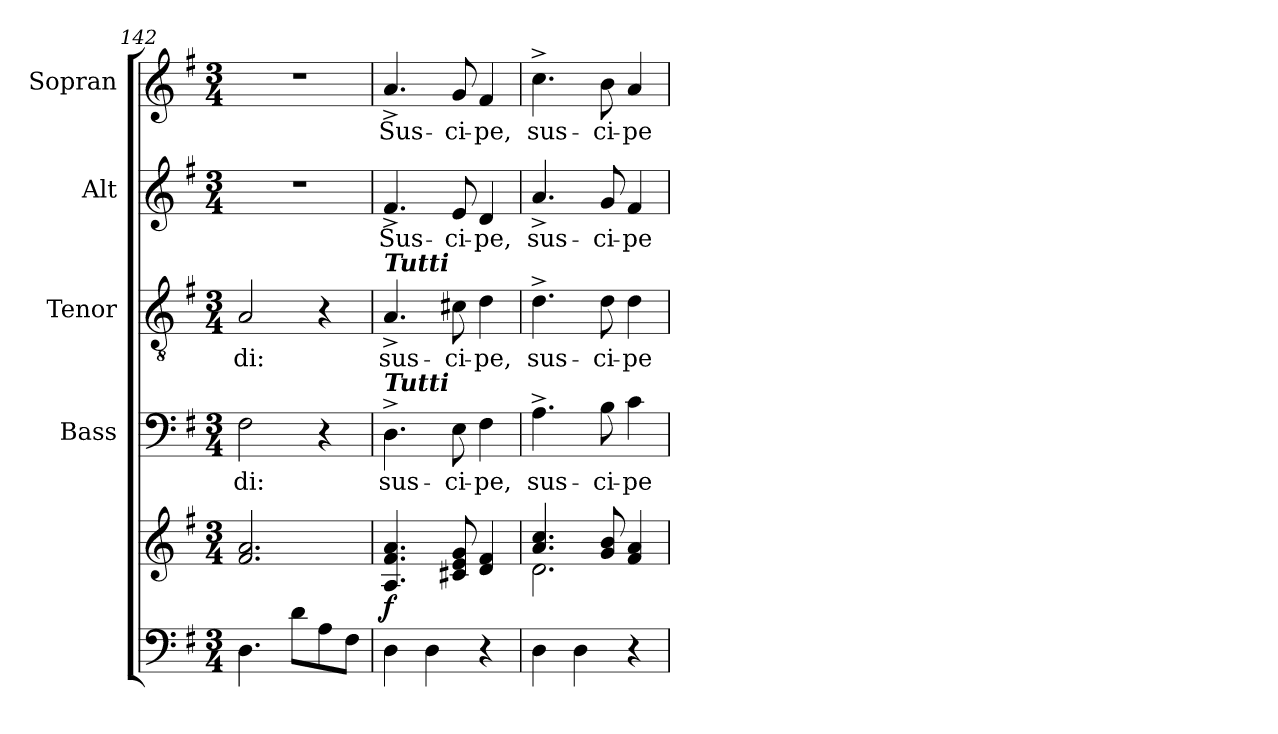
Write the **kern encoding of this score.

**kern	**kern	**dynam	**kern	**text	**kern	**text	**kern	**text	**kern	**text
*part5	*part5	*part5	*part4	*part4	*part3	*part3	*part2	*part2	*part1	*part1
*staff6	*staff5	*staff5/6	*staff4	*staff4	*staff3	*staff3	*staff2	*staff2	*staff1	*staff1
*	*	*	*I"Bass	*	*I"Tenor	*	*I"Alt	*	*I"Sopran	*
*	*	*	*I'B.	*	*I'T.	*	*I'A.	*	*I'S.	*
*clefF4	*clefG2	*	*clefF4	*	*clefGv2	*	*clefG2	*	*clefG2	*
*k[f#]	*k[f#]	*	*k[f#]	*	*k[f#]	*	*k[f#]	*	*k[f#]	*
*G:	*G:	*	*G:	*	*G:	*	*G:	*	*G:	*
*M3/4	*M3/4	*	*M3/4	*	*M3/4	*	*M3/4	*	*M3/4	*
=142	=142	=142	=142	=142	=142	=142	=142	=142	=142	=142
!	!	!	!	!LO:LY:b	!	!LO:LY:b	!	!	!	!
4.D\	2.f#/ 2.a/	.	2F#\	-di:	2A/	-di:	2.r	.	2.r	.
8d\L	.	.	.	.	.	.	.	.	.	.
8A\	.	.	4r	.	4r	.	.	.	.	.
8F#\J	.	.	.	.	.	.	.	.	.	.
=143	=143	=143	=143	=143	=143	=143	=143	=143	=143	=143
!	!	!	!	!	!LO:TX:a:Bi:t=Tutti	!	!	!	!	!
!	!	!	!LO:TX:a:Bi:t=Tutti	!	!	!	!	!	!	!
!	!	!LO:DY:b	!	!LO:LY:b	!	!LO:LY:b	!	!LO:LY:b	!	!LO:LY:b
4D\	4.A/ 4.f#/ 4.a/	f	4.D^>\	sus-	4.A^>/	sus-	4.f#^>/	Sus-	4.a^>/	Sus-
4D\	.	.	.	.	.	.	.	.	.	.
!	!	!	!	!LO:LY:b	!	!LO:LY:b	!	!LO:LY:b	!	!LO:LY:b
.	8c#X/ 8e/ 8g/	.	8E\	-ci-	8c#X\	-ci-	8e/	-ci-	8g/	-ci-
!	!	!	!	!LO:LY:b	!	!LO:LY:b	!	!LO:LY:b	!	!LO:LY:b
4r	4d/ 4f#/	.	4F#\	-pe,	4d\	-pe,	4d/	-pe,	4f#/	-pe,
=144	=144	=144	=144	=144	=144	=144	=144	=144	=144	=144
*	*^	*	*	*	*	*	*	*	*	*
!	!	!	!	!	!LO:LY:b	!	!LO:LY:b	!	!LO:LY:b	!	!LO:LY:b
4D\	4.a/ 4.cc/	2.d\	.	4.A^>\	sus-	4.d^>\	sus-	4.a^>/	sus-	4.cc^>\	sus-
4D\	.	.	.	.	.	.	.	.	.	.	.
!	!	!	!	!	!LO:LY:b	!	!LO:LY:b	!	!LO:LY:b	!	!LO:LY:b
.	8g/ 8b/	.	.	8B\	-ci-	8d\	-ci-	8g/	-ci-	8b\	-ci-
!	!	!	!	!	!LO:LY:b	!	!LO:LY:b	!	!LO:LY:b	!	!LO:LY:b
4r	4f#/ 4a/	.	.	4c\	-pe	4d\	-pe	4f#/	-pe	4a/	-pe
*	*v	*v	*	*	*	*	*	*	*	*	*
=	=	=	=	=	=	=	=	=	=	=
*-	*-	*-	*-	*-	*-	*-	*-	*-	*-	*-
